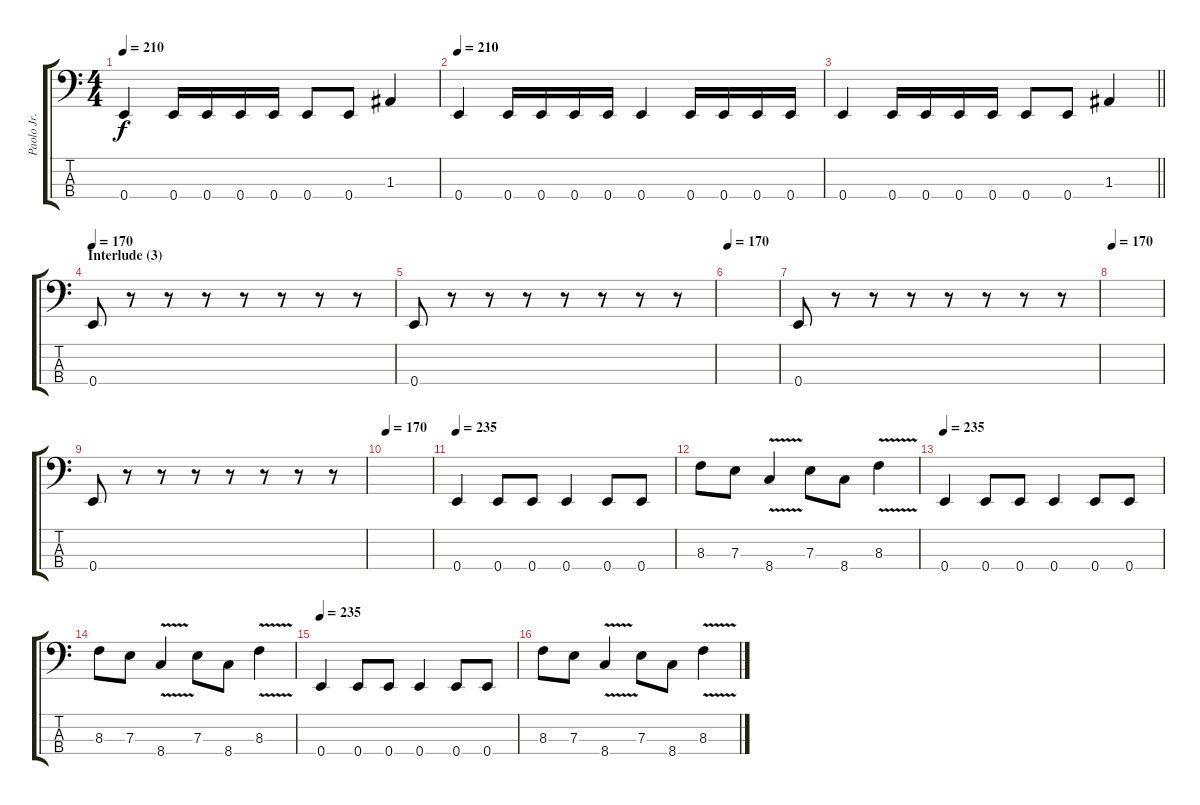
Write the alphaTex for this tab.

\track ("Paolo Jr." "Paolo Jr.") {instrument electricbasspick}
\staff {score tabs}
\tuning (G2 D2 A1 E1) {hide}
\ts (4 4)
\tempo 210
\clef f4
\ks c
0.4.4{dy f} 0.4.16 0.4.16 0.4.16 0.4.16 0.4.8 0.4.8 1.3.4 |
\tempo 210
0.4.4 0.4.16 0.4.16 0.4.16 0.4.16 0.4.4 0.4.16 0.4.16 0.4.16 0.4.16 |
\barLineRight lightlight
0.4.4 0.4.16 0.4.16 0.4.16 0.4.16 0.4.8 0.4.8 1.3.4 |
\section ("" "Interlude (3)")
\tempo 170
0.4.8 r.8 r.8 r.8 r.8 r.8 r.8 r.8 |
0.4.8 r.8 r.8 r.8 r.8 r.8 r.8 r.8 |
\tempo 170
|
0.4.8 r.8 r.8 r.8 r.8 r.8 r.8 r.8 |
\tempo 170
|
0.4.8 r.8 r.8 r.8 r.8 r.8 r.8 r.8 |
\tempo 170
|
\tempo 235
0.4.4 0.4.8 0.4.8 0.4.4 0.4.8 0.4.8 |
8.3.8 7.3.8 8.4{v}.4 7.3.8 8.4.8 8.3{v}.4 |
\tempo 235
0.4.4 0.4.8 0.4.8 0.4.4 0.4.8 0.4.8 |
8.3.8 7.3.8 8.4{v}.4 7.3.8 8.4.8 8.3{v}.4 |
\tempo 235
0.4.4 0.4.8 0.4.8 0.4.4 0.4.8 0.4.8 |
8.3.8 7.3.8 8.4{v}.4 7.3.8 8.4.8 8.3{v}.4
